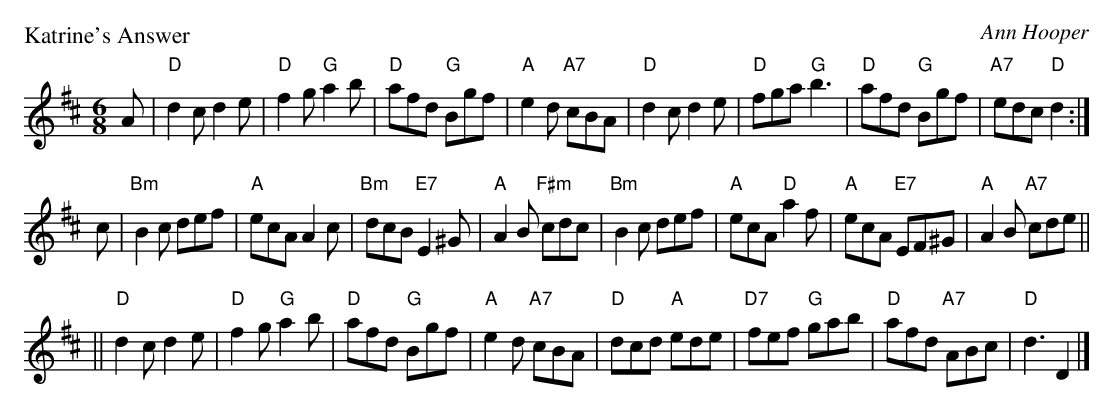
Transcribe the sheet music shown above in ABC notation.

X:1
P: Katrine's Answer
C: Ann Hooper
M: 6/8
L: 1/8
K: D
A \
| "D"d2c d2e | "D"f2g "G"a2b | "D"afd "G"Bgf | "A"e2d "A7"cBA \
| "D"d2c d2e | "D"fga "G"b3 | "D"afd "G"Bgf | "A7"edc "D"d2 :|
c \
| "Bm"B2c def | "A"ecA A2c | "Bm"dcB "E7"E2^G | "A"A2B "F#m"cdc \
| "Bm"B2c def | "A"ecA "D"a2f | "A"ecA "E7"EF^G | "A"A2B "A7"cde ||
|| "D"d2c d2e | "D"f2g "G"a2b | "D"afd "G"Bgf | "A"e2d "A7"cBA \
| "D"dcd "A"ede | "D7"fef "G"gab | "D"afd "A7"ABc | "D"d3 D2 |]
